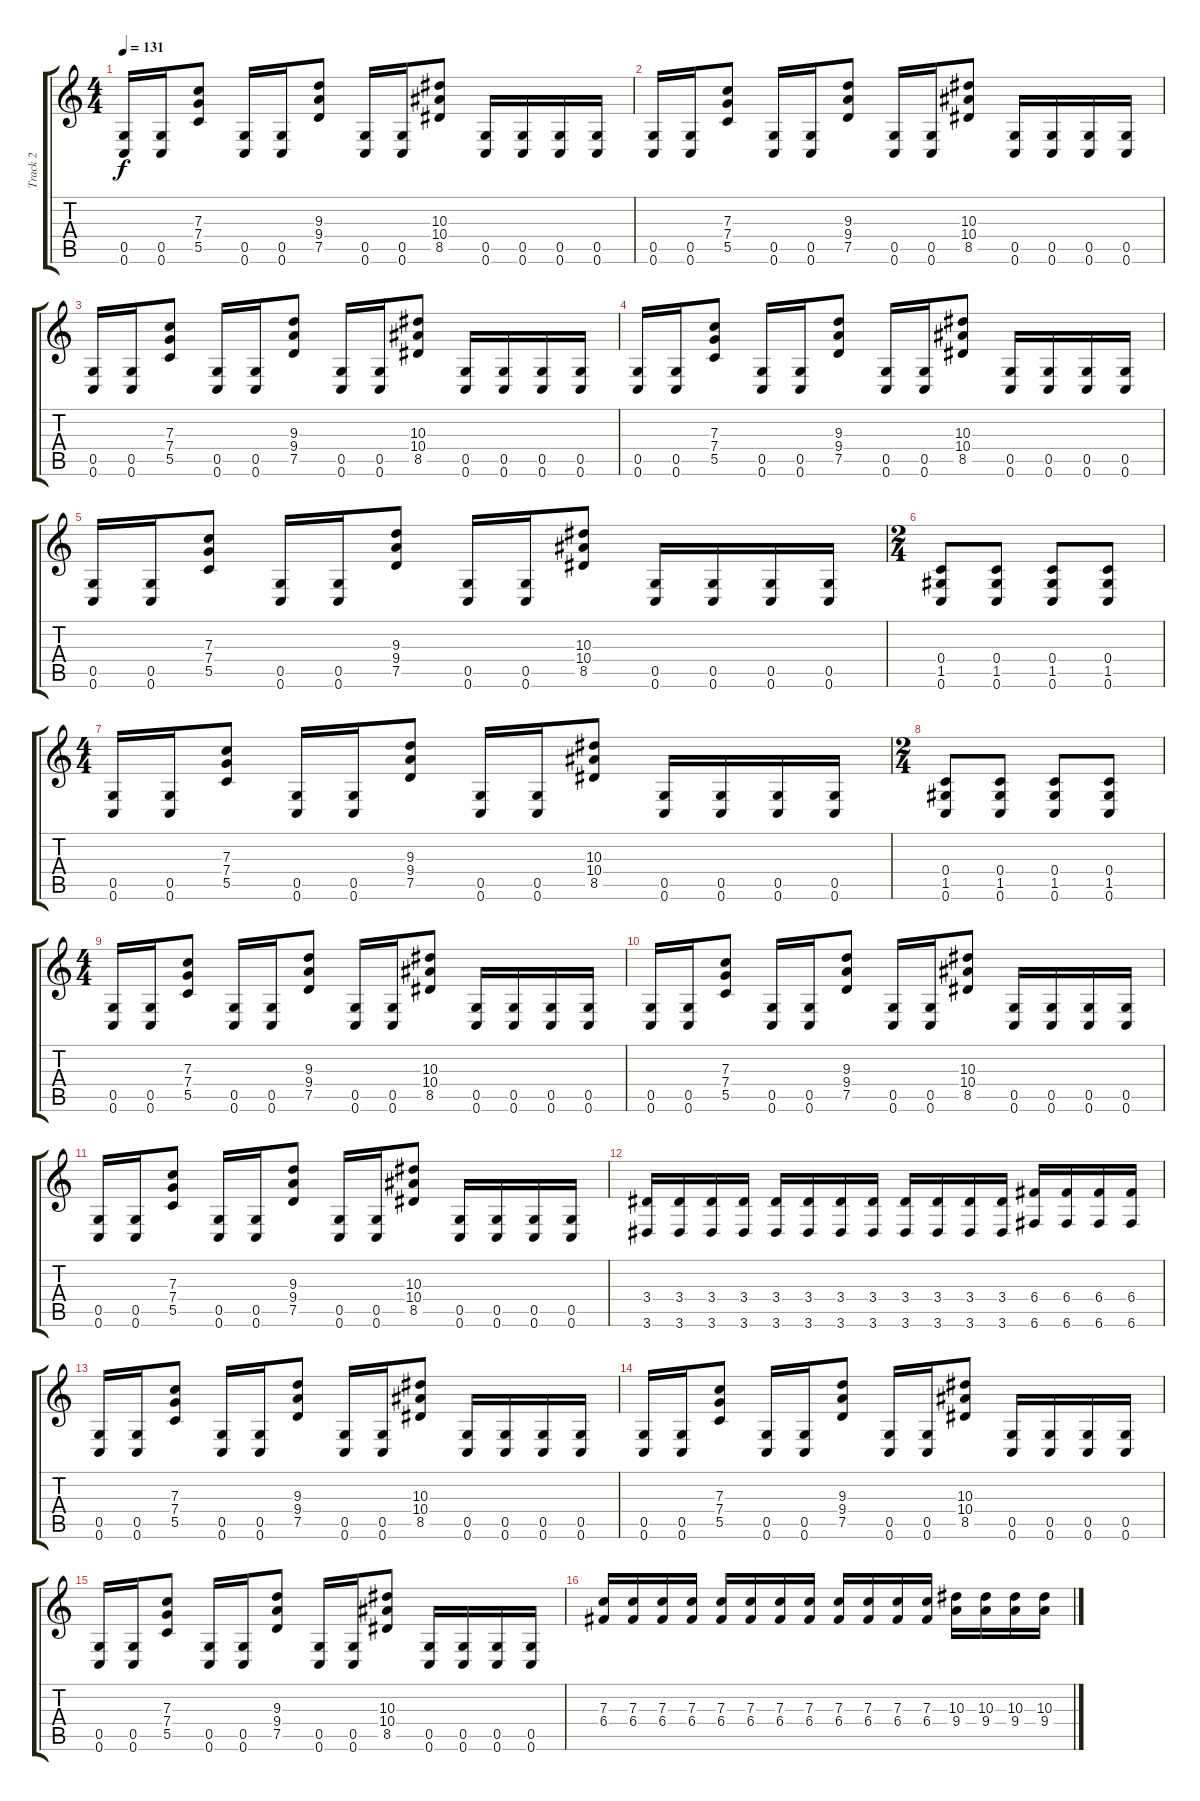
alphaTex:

\track ("Track 2" "Track 2") {instrument distortionguitar}
\staff {score tabs}
\tuning (D4 A3 F3 C3 G2 C2) {hide}
\ts (4 4)
\tempo 131
\clef g2
\ks c
(0.5 0.6).16{dy f} (0.5 0.6).16 (7.3 7.4 5.5).8 (0.5 0.6).16 (0.5 0.6).16 (9.3 9.4 7.5).8 (0.5 0.6).16 (0.5 0.6).16 (10.3 10.4 8.5).8 (0.5 0.6).16 (0.5 0.6).16 (0.5 0.6).16 (0.5 0.6).16 |
(0.5 0.6).16 (0.5 0.6).16 (7.3 7.4 5.5).8 (0.5 0.6).16 (0.5 0.6).16 (9.3 9.4 7.5).8 (0.5 0.6).16 (0.5 0.6).16 (10.3 10.4 8.5).8 (0.5 0.6).16 (0.5 0.6).16 (0.5 0.6).16 (0.5 0.6).16 |
(0.5 0.6).16 (0.5 0.6).16 (7.3 7.4 5.5).8 (0.5 0.6).16 (0.5 0.6).16 (9.3 9.4 7.5).8 (0.5 0.6).16 (0.5 0.6).16 (10.3 10.4 8.5).8 (0.5 0.6).16 (0.5 0.6).16 (0.5 0.6).16 (0.5 0.6).16 |
(0.5 0.6).16 (0.5 0.6).16 (7.3 7.4 5.5).8 (0.5 0.6).16 (0.5 0.6).16 (9.3 9.4 7.5).8 (0.5 0.6).16 (0.5 0.6).16 (10.3 10.4 8.5).8 (0.5 0.6).16 (0.5 0.6).16 (0.5 0.6).16 (0.5 0.6).16 |
(0.5 0.6).16 (0.5 0.6).16 (7.3 7.4 5.5).8 (0.5 0.6).16 (0.5 0.6).16 (9.3 9.4 7.5).8 (0.5 0.6).16 (0.5 0.6).16 (10.3 10.4 8.5).8 (0.5 0.6).16 (0.5 0.6).16 (0.5 0.6).16 (0.5 0.6).16 |
\ts (2 4)
(0.4 1.5 0.6).8 (0.4 1.5 0.6).8 (0.4 1.5 0.6).8 (0.4 1.5 0.6).8 |
\ts (4 4)
(0.5 0.6).16 (0.5 0.6).16 (7.3 7.4 5.5).8 (0.5 0.6).16 (0.5 0.6).16 (9.3 9.4 7.5).8 (0.5 0.6).16 (0.5 0.6).16 (10.3 10.4 8.5).8 (0.5 0.6).16 (0.5 0.6).16 (0.5 0.6).16 (0.5 0.6).16 |
\ts (2 4)
(0.4 1.5 0.6).8 (0.4 1.5 0.6).8 (0.4 1.5 0.6).8 (0.4 1.5 0.6).8 |
\ts (4 4)
(0.5 0.6).16 (0.5 0.6).16 (7.3 7.4 5.5).8 (0.5 0.6).16 (0.5 0.6).16 (9.3 9.4 7.5).8 (0.5 0.6).16 (0.5 0.6).16 (10.3 10.4 8.5).8 (0.5 0.6).16 (0.5 0.6).16 (0.5 0.6).16 (0.5 0.6).16 |
(0.5 0.6).16 (0.5 0.6).16 (7.3 7.4 5.5).8 (0.5 0.6).16 (0.5 0.6).16 (9.3 9.4 7.5).8 (0.5 0.6).16 (0.5 0.6).16 (10.3 10.4 8.5).8 (0.5 0.6).16 (0.5 0.6).16 (0.5 0.6).16 (0.5 0.6).16 |
(0.5 0.6).16 (0.5 0.6).16 (7.3 7.4 5.5).8 (0.5 0.6).16 (0.5 0.6).16 (9.3 9.4 7.5).8 (0.5 0.6).16 (0.5 0.6).16 (10.3 10.4 8.5).8 (0.5 0.6).16 (0.5 0.6).16 (0.5 0.6).16 (0.5 0.6).16 |
(3.4 3.6).16 (3.4 3.6).16 (3.4 3.6).16 (3.4 3.6).16 (3.4 3.6).16 (3.4 3.6).16 (3.4 3.6).16 (3.4 3.6).16 (3.4 3.6).16 (3.4 3.6).16 (3.4 3.6).16 (3.4 3.6).16 (6.4 6.6).16 (6.4 6.6).16 (6.4 6.6).16 (6.4 6.6).16 |
(0.5 0.6).16 (0.5 0.6).16 (7.3 7.4 5.5).8 (0.5 0.6).16 (0.5 0.6).16 (9.3 9.4 7.5).8 (0.5 0.6).16 (0.5 0.6).16 (10.3 10.4 8.5).8 (0.5 0.6).16 (0.5 0.6).16 (0.5 0.6).16 (0.5 0.6).16 |
(0.5 0.6).16 (0.5 0.6).16 (7.3 7.4 5.5).8 (0.5 0.6).16 (0.5 0.6).16 (9.3 9.4 7.5).8 (0.5 0.6).16 (0.5 0.6).16 (10.3 10.4 8.5).8 (0.5 0.6).16 (0.5 0.6).16 (0.5 0.6).16 (0.5 0.6).16 |
(0.5 0.6).16 (0.5 0.6).16 (7.3 7.4 5.5).8 (0.5 0.6).16 (0.5 0.6).16 (9.3 9.4 7.5).8 (0.5 0.6).16 (0.5 0.6).16 (10.3 10.4 8.5).8 (0.5 0.6).16 (0.5 0.6).16 (0.5 0.6).16 (0.5 0.6).16 |
(7.3 6.4).16 (7.3 6.4).16 (7.3 6.4).16 (7.3 6.4).16 (7.3 6.4).16 (7.3 6.4).16 (7.3 6.4).16 (7.3 6.4).16 (7.3 6.4).16 (7.3 6.4).16 (7.3 6.4).16 (7.3 6.4).16 (10.3 9.4).16 (10.3 9.4).16 (10.3 9.4).16 (10.3 9.4).16
